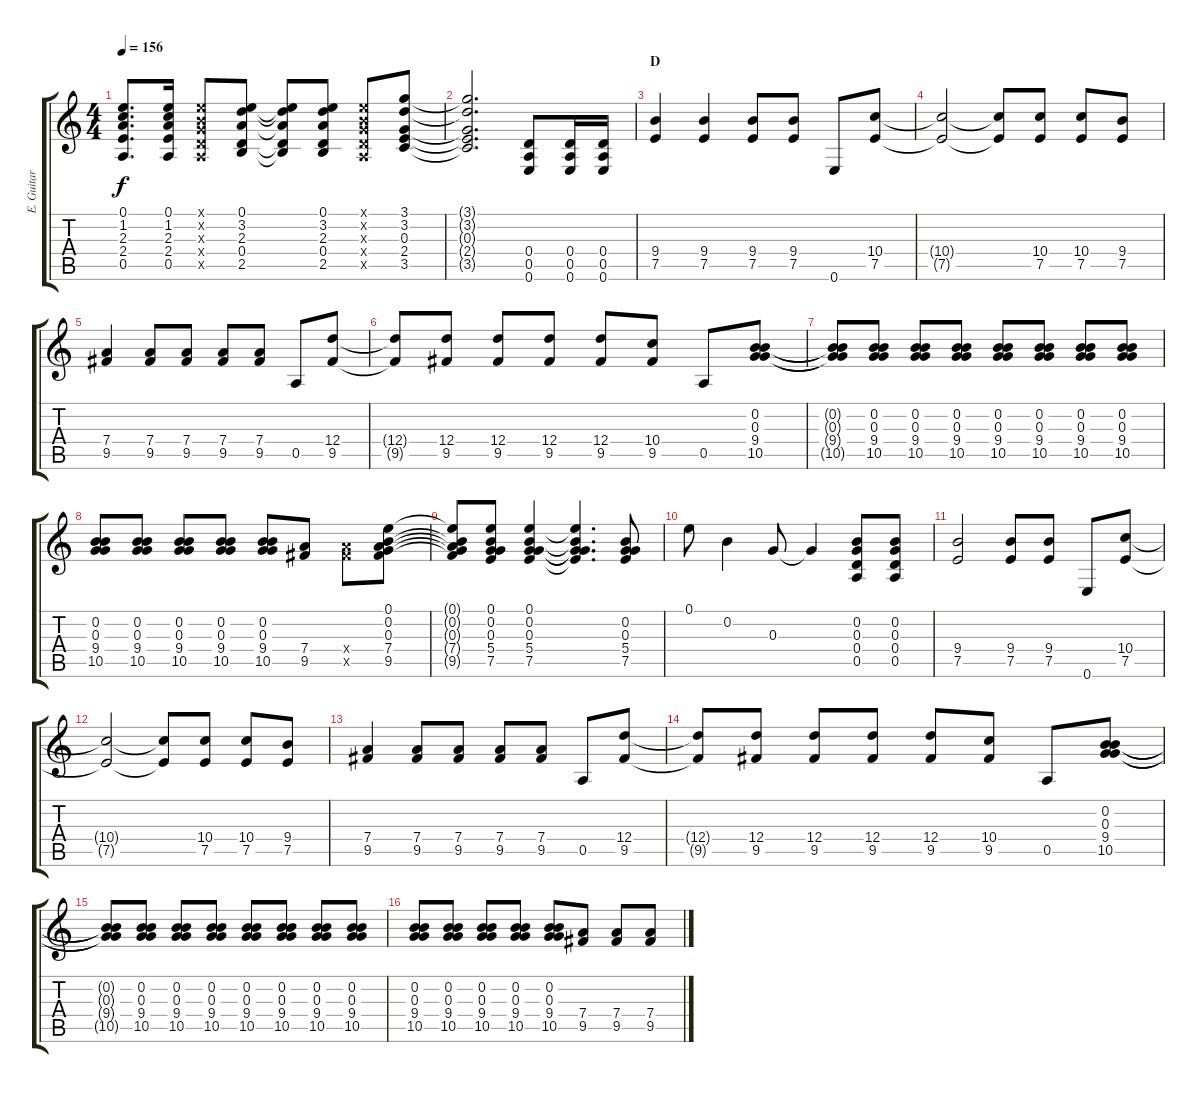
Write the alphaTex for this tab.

\track ("E. Guitar III" "E. Guitar ") {instrument overdrivenguitar}
\staff {score tabs}
\tuning (E4 B3 G3 D3 A2 E2) {hide}
\ts (4 4)
\tempo 156
\clef g2
\ks c
(0.1 1.2 2.3 2.4 0.5).8{d dy f} (0.1 1.2 2.3 2.4 0.5).16 (0.1{x} 0.2{x} 0.3{x} 0.4{x} 0.5{x}).8 (0.1 3.2 2.3 0.4 2.5).8 (0.1{t} 3.2{t} 2.3{t} 0.4{t} 2.5{t}).8 (0.1 3.2 2.3 0.4 2.5).8 (0.1{x} 0.2{x} 0.3{x} 0.4{x} 0.5{x}).8 (3.1 3.2 0.3 2.4 3.5).8 |
(3.1{t} 3.2{t} 0.3{t} 2.4{t} 3.5{t}).2{d} (0.4 0.5 0.6).8 (0.4 0.5 0.6).16 (0.4 0.5 0.6).16 |
\section ("" "D")
(9.4 7.5).4 (9.4 7.5).4 (9.4 7.5).8 (9.4 7.5).8 0.6.8 (10.4 7.5).8 |
(10.4{t} 7.5{t}).2 (10.4{t} 7.5{t}).8 (10.4 7.5).8 (10.4 7.5).8 (9.4 7.5).8 |
(7.4 9.5).4 (7.4 9.5).8 (7.4 9.5).8 (7.4 9.5).8 (7.4 9.5).8 0.5.8 (12.4 9.5).8 |
(12.4{t} 9.5{t}).8 (12.4 9.5).8 (12.4 9.5).8 (12.4 9.5).8 (12.4 9.5).8 (10.4 9.5).8 0.5.8 (0.2 0.3 9.4 10.5).8 |
(0.2{t} 0.3{t} 9.4{t} 10.5{t}).8 (0.2 0.3 9.4 10.5).8 (0.2 0.3 9.4 10.5).8 (0.2 0.3 9.4 10.5).8 (0.2 0.3 9.4 10.5).8 (0.2 0.3 9.4 10.5).8 (0.2 0.3 9.4 10.5).8 (0.2 0.3 9.4 10.5).8 |
(0.2 0.3 9.4 10.5).8 (0.2 0.3 9.4 10.5).8 (0.2 0.3 9.4 10.5).8 (0.2 0.3 9.4 10.5).8 (0.2 0.3 9.4 10.5).8 (7.4 9.5).8 (7.4{x} 9.5{x}).8 (0.1 0.2 0.3 7.4 9.5).8 |
(0.1{t} 0.2{t} 0.3{t} 7.4{t} 9.5{t}).8 (0.1 0.2 0.3 5.4 7.5).8 (0.1 0.2 0.3 5.4 7.5).4 (0.1{t} 0.2{t} 0.3{t} 5.4{t} 7.5{t}).4{d} (0.2 0.3 5.4 7.5).8 |
0.1.8 0.2.4 0.3.8 0.3{t}.4 (0.2 0.3 0.4 0.5).8 (0.2 0.3 0.4 0.5).8 |
(9.4 7.5).2 (9.4 7.5).8 (9.4 7.5).8 0.6.8 (10.4 7.5).8 |
(10.4{t} 7.5{t}).2 (10.4{t} 7.5{t}).8 (10.4 7.5).8 (10.4 7.5).8 (9.4 7.5).8 |
(7.4 9.5).4 (7.4 9.5).8 (7.4 9.5).8 (7.4 9.5).8 (7.4 9.5).8 0.5.8 (12.4 9.5).8 |
(12.4{t} 9.5{t}).8 (12.4 9.5).8 (12.4 9.5).8 (12.4 9.5).8 (12.4 9.5).8 (10.4 9.5).8 0.5.8 (0.2 0.3 9.4 10.5).8 |
(0.2{t} 0.3{t} 9.4{t} 10.5{t}).8 (0.2 0.3 9.4 10.5).8 (0.2 0.3 9.4 10.5).8 (0.2 0.3 9.4 10.5).8 (0.2 0.3 9.4 10.5).8 (0.2 0.3 9.4 10.5).8 (0.2 0.3 9.4 10.5).8 (0.2 0.3 9.4 10.5).8 |
(0.2 0.3 9.4 10.5).8 (0.2 0.3 9.4 10.5).8 (0.2 0.3 9.4 10.5).8 (0.2 0.3 9.4 10.5).8 (0.2 0.3 9.4 10.5).8 (7.4 9.5).8 (7.4 9.5).8 (7.4 9.5).8
